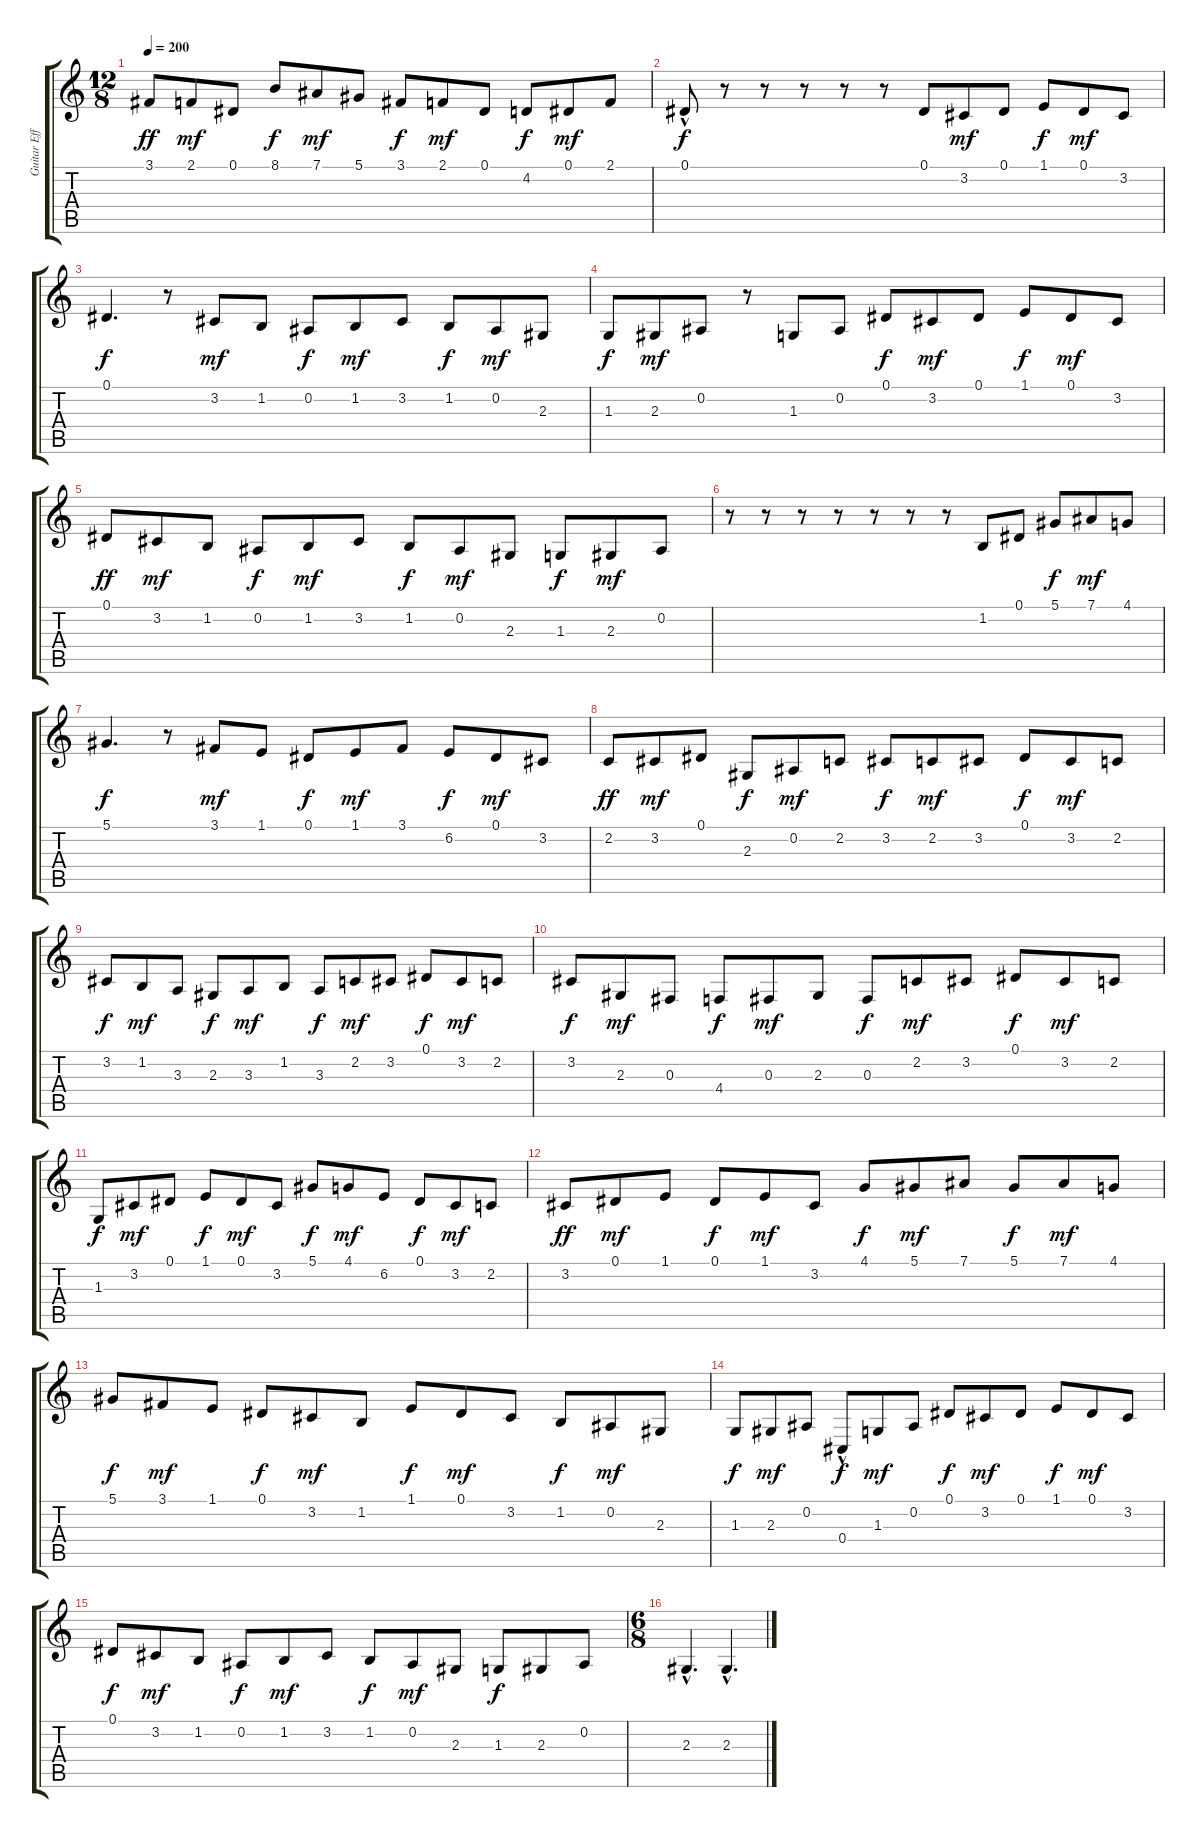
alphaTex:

\track ("Guitar Effect" "Guitar Eff") {instrument tremolostrings}
\staff {score tabs}
\tuning (Eb4 Bb3 Gb3 Db3 Ab2 Eb2) {hide}
\ts (12 8)
\tempo 200
\clef g2
\ks c
3.1.8{dy ff} 2.1.8{dy mf} 0.1.8 8.1.8{dy f} 7.1.8{dy mf} 5.1.8 3.1.8{dy f} 2.1.8{dy mf} 0.1.8 4.2.8{dy f} 0.1.8{dy mf} 2.1.8 |
0.1{hac}.8{dy f} r.8 r.8 r.8 r.8 r.8 0.1.8 3.2.8{dy mf} 0.1.8 1.1.8{dy f} 0.1.8{dy mf} 3.2.8 |
0.1.4{d dy f} r.8 3.2.8{dy mf} 1.2.8 0.2.8{dy f} 1.2.8{dy mf} 3.2.8 1.2.8{dy f} 0.2.8{dy mf} 2.3.8 |
1.3.8{dy f} 2.3.8{dy mf} 0.2.8 r.8 1.3.8 0.2.8 0.1.8{dy f} 3.2.8{dy mf} 0.1.8 1.1.8{dy f} 0.1.8{dy mf} 3.2.8 |
0.1.8{dy ff} 3.2.8{dy mf} 1.2.8 0.2.8{dy f} 1.2.8{dy mf} 3.2.8 1.2.8{dy f} 0.2.8{dy mf} 2.3.8 1.3.8{dy f} 2.3.8{dy mf} 0.2.8 |
r.8 r.8 r.8 r.8 r.8 r.8 r.8 1.2.8 0.1.8 5.1.8{dy f} 7.1.8{dy mf} 4.1.8 |
5.1.4{d dy f} r.8 3.1.8{dy mf} 1.1.8 0.1.8{dy f} 1.1.8{dy mf} 3.1.8 6.2.8{dy f} 0.1.8{dy mf} 3.2.8 |
2.2.8{dy ff} 3.2.8{dy mf} 0.1.8 2.3.8{dy f} 0.2.8{dy mf} 2.2.8 3.2.8{dy f} 2.2.8{dy mf} 3.2.8 0.1.8{dy f} 3.2.8{dy mf} 2.2.8 |
3.2.8{dy f} 1.2.8{dy mf} 3.3.8 2.3.8{dy f} 3.3.8{dy mf} 1.2.8 3.3.8{dy f} 2.2.8{dy mf} 3.2.8 0.1.8{dy f} 3.2.8{dy mf} 2.2.8 |
3.2.8{dy f} 2.3.8{dy mf} 0.3.8 4.4.8{dy f} 0.3.8{dy mf} 2.3.8 0.3.8{dy f} 2.2.8{dy mf} 3.2.8 0.1.8{dy f} 3.2.8{dy mf} 2.2.8 |
1.3.8{dy f} 3.2.8{dy mf} 0.1.8 1.1.8{dy f} 0.1.8{dy mf} 3.2.8 5.1.8{dy f} 4.1.8{dy mf} 6.2.8 0.1.8{dy f} 3.2.8{dy mf} 2.2.8 |
3.2.8{dy ff} 0.1.8{dy mf} 1.1.8 0.1.8{dy f} 1.1.8{dy mf} 3.2.8 4.1.8{dy f} 5.1.8{dy mf} 7.1.8 5.1.8{dy f} 7.1.8{dy mf} 4.1.8 |
5.1.8{dy f} 3.1.8{dy mf} 1.1.8 0.1.8{dy f} 3.2.8{dy mf} 1.2.8 1.1.8{dy f} 0.1.8{dy mf} 3.2.8 1.2.8{dy f} 0.2.8{dy mf} 2.3.8 |
1.3.8{dy f} 2.3.8{dy mf} 0.2.8 0.4{hac}.8{dy f} 1.3.8{dy mf} 0.2.8 0.1.8{dy f} 3.2.8{dy mf} 0.1.8 1.1.8{dy f} 0.1.8{dy mf} 3.2.8 |
0.1.8{dy f} 3.2.8{dy mf} 1.2.8 0.2.8{dy f} 1.2.8{dy mf} 3.2.8 1.2.8{dy f} 0.2.8{dy mf} 2.3.8 1.3.8{dy f} 2.3.8 0.2.8 |
\ts (6 8)
2.3{hac}.4{d} 2.3{hac}.4{d}
